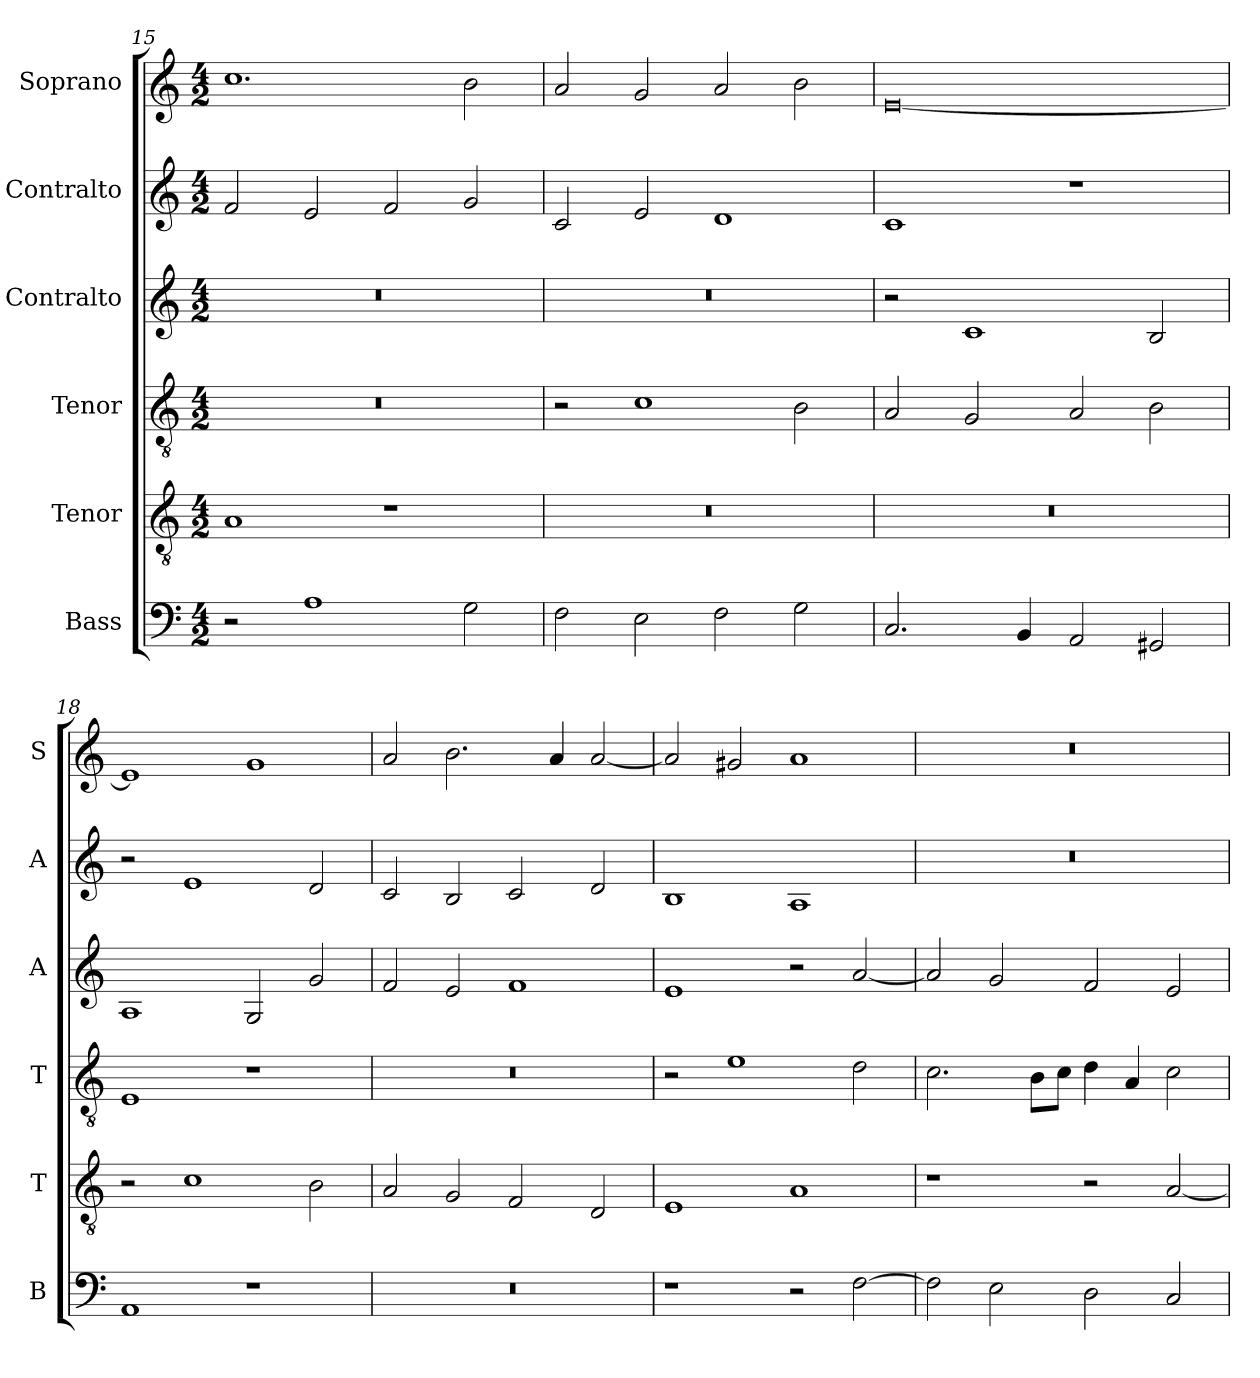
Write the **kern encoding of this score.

**kern	**kern	**kern	**kern	**kern	**kern
*part6	*part5	*part4	*part3	*part2	*part1
*staff6	*staff5	*staff4	*staff3	*staff2	*staff1
*I"Bass	*I"Tenor	*I"Tenor	*I"Contralto	*I"Contralto	*I"Soprano
*I'B	*I'T	*I'T	*I'A	*I'A	*I'S
*clefF4	*clefGv2	*clefGv2	*clefG2	*clefG2	*clefG2
*k[]	*k[]	*k[]	*k[]	*k[]	*k[]
*A:aeo	*A:aeo	*A:aeo	*A:aeo	*A:aeo	*A:aeo
*M4/2	*M4/2	*M4/2	*M4/2	*M4/2	*M4/2
=15	=15	=15	=15	=15	=15
2r	1A	0r	0r	2f	1.cc
1A	.	.	.	2e	.
.	1r	.	.	2f	.
2G	.	.	.	2g	2b
=16	=16	=16	=16	=16	=16
2F	0r	2r	0r	2c	2a
2E	.	1c	.	2e	2g
2F	.	.	.	1d	2a
2G	.	2B	.	.	2b
=17	=17	=17	=17	=17	=17
2.C	0r	2A	2r	1c	[0e
.	.	2G	1c	.	.
4BB	.	.	.	.	.
2AA	.	2A	.	1r	.
2GG#X	.	2B	2B	.	.
=18	=18	=18	=18	=18	=18
1AA	2r	1E	1A	2r	1e]
.	1c	.	.	1e	.
1r	.	1r	2G	.	1g
.	2B	.	2g	2d	.
=19	=19	=19	=19	=19	=19
0r	2A	0r	2f	2c	2a
.	2G	.	2e	2B	2.b
.	2F	.	1f	2c	.
.	.	.	.	.	4a
.	2D	.	.	2d	[2a
=20	=20	=20	=20	=20	=20
1r	1E	2r	1e	1B	2a]
.	.	1e	.	.	2g#X
2r	1A	.	2r	1A	1a
[2F	.	2d	[2a	.	.
=21	=21	=21	=21	=21	=21
2F]	1r	2.c	2a]	0r	0r
2E	.	.	2g	.	.
.	.	8B\L	.	.	.
.	.	8c\J	.	.	.
2D	2r	4d	2f	.	.
.	.	4A	.	.	.
2C	[2A	2c	2e	.	.
=	=	=	=	=	=
*-	*-	*-	*-	*-	*-
